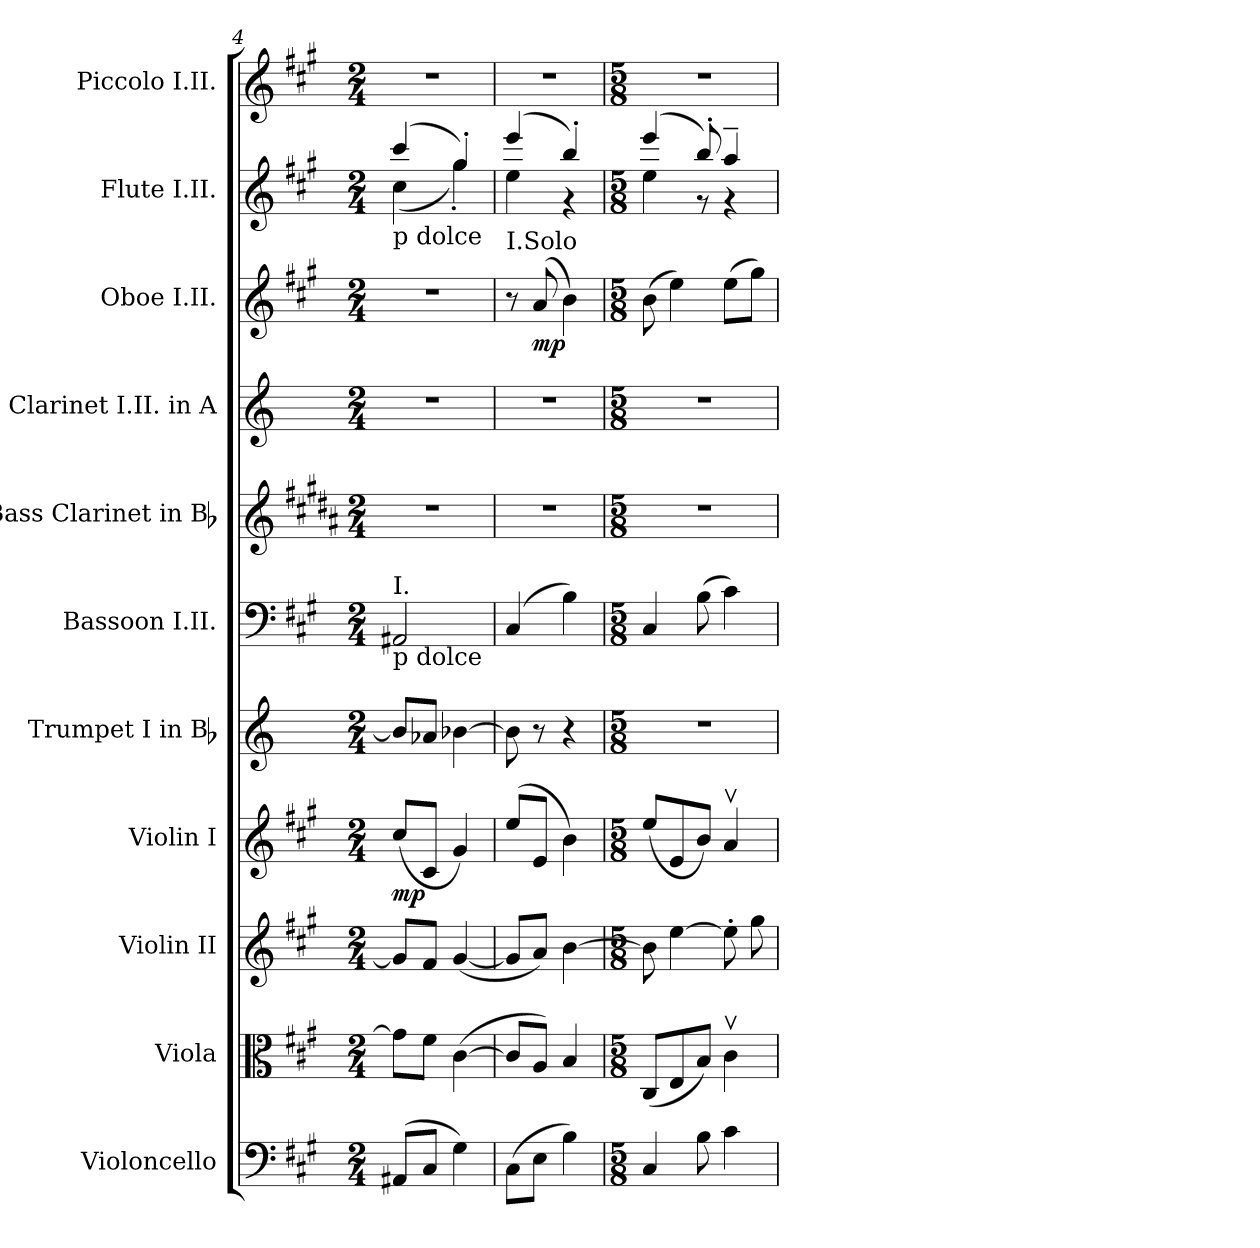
**kern	**kern	**kern	**kern	**dynam	**kern	**kern	**kern	**kern	**kern	**dynam	**kern	**kern
*part11	*part10	*part9	*part8	*part8	*part7	*part6	*part5	*part4	*part3	*part3	*part2	*part1
*staff11	*staff10	*staff9	*staff8	*staff8	*staff7	*staff6	*staff5	*staff4	*staff3	*staff3	*staff2	*staff1
*I"Violoncello	*I"Viola	*I"Violin II	*I"Violin I	*	*I"Trumpet I in Bb	*I"Bassoon I.II.	*I"Bass Clarinet in Bb	*I"Clarinet I.II. in A	*I"Oboe I.II.	*	*I"Flute I.II.	*I"Piccolo I.II.
*I'Vc.	*I'Vla.	*I'Vln. II	*I'Vln. I	*	*I'Tpt.	*I'Bsn.	*I'B. Cl.	*I'Cl.	*I'Ob.	*	*I'Fl.	*I'Picc.
*clefF4	*clefC3	*clefG2	*clefG2	*	*clefG2	*clefF4	*clefG2	*clefG2	*clefG2	*	*clefG2	*clefG2
*	*	*	*	*	*ITrd1c2	*	*ITrd1c2	*ITrd2c3	*	*	*	*
*k[f#c#g#]	*k[f#c#g#]	*k[f#c#g#]	*k[f#c#g#]	*	*k[b-e-]	*k[f#c#g#]	*k[f#c#g#]	*k[f#c#g#]	*k[f#c#g#]	*	*k[f#c#g#]	*k[f#c#g#]
*A:	*A:	*A:	*A:	*	*B-:	*A:	*A:	*A:	*A:	*	*A:	*A:
*M2/4	*M2/4	*M2/4	*M2/4	*	*M2/4	*M2/4	*M2/4	*M2/4	*M2/4	*	*M2/4	*M2/4
=4	=4	=4	=4	=4	=4	=4	=4	=4	=4	=4	=4	=4
*	*	*	*	*	*	*	*	*	*	*	*^	*
!	!	!	!	!	!	!	!	!	!	!	!LO:TX:b:t=p dolce	!	!
!	!	!	!	!	!	!LO:TX:a:t=I.	!	!	!	!	!	!	!
!	!	!	!	!	!	!LO:TX:b:t=p dolce	!	!	!	!	!	!	!
(8AA#XL	8g#L]	8g#L]	(8cc#L	mp	8a-L]	2AA#X	2r	2r	2r	.	(4ccc#	(4cc#	2r
8C#J	8f#J	8f#J	8c#J	.	8g-XJ	.	.	.	.	.	.	.	.
4G#)	([4c#	([4g#	4g#)	.	[4a-X	.	.	.	.	.	4gg#')	4gg#')	.
=5	=5	=5	=5	=5	=5	=5	=5	=5	=5	=5	=5	=5	=5
!	!	!	!	!	!	!	!	!	!LO:TX:a:t=I.Solo	!	!	!	!
(8C#L	8c#L]	8g#L]	(8eeL	.	8a-]	(4C#	2r	2r	8r	.	(4eee	4ee	2r
8EJ	8AJ)	8aJ)	8eJ	.	8r	.	.	.	(8a	mp	.	.	.
4B)	4B	[4b	4b)	.	4r	4B)	.	.	4b)	.	4bb')	4r	.
=6	=6	=6	=6	=6	=6	=6	=6	=6	=6	=6	=6	=6	=6
*M5/8	*M5/8	*M5/8	*M5/8	*	*M5/8	*M5/8	*M5/8	*M5/8	*M5/8	*	*M5/8	*	*M5/8
4C#	(8C#L	8b]	(8eeL	.	8%5r	4C#	8%5r	8%5r	(8b	.	(4eee	4ee	8%5r
.	8E	[4ee	8e	.	.	.	.	.	4ee)	.	.	.	.
8B	8BJ)	.	8bJ)	.	.	(8B	.	.	.	.	8bb')	8r	.
4c#	4c#v	8ee']	4av	.	.	4c#)	.	.	(8ee\L	.	4aa~	4r	.
.	.	8gg#	.	.	.	.	.	.	8gg#\J)	.	.	.	.
*	*	*	*	*	*	*	*	*	*	*	*v	*v	*
=	=	=	=	=	=	=	=	=	=	=	=	=
*-	*-	*-	*-	*-	*-	*-	*-	*-	*-	*-	*-	*-
